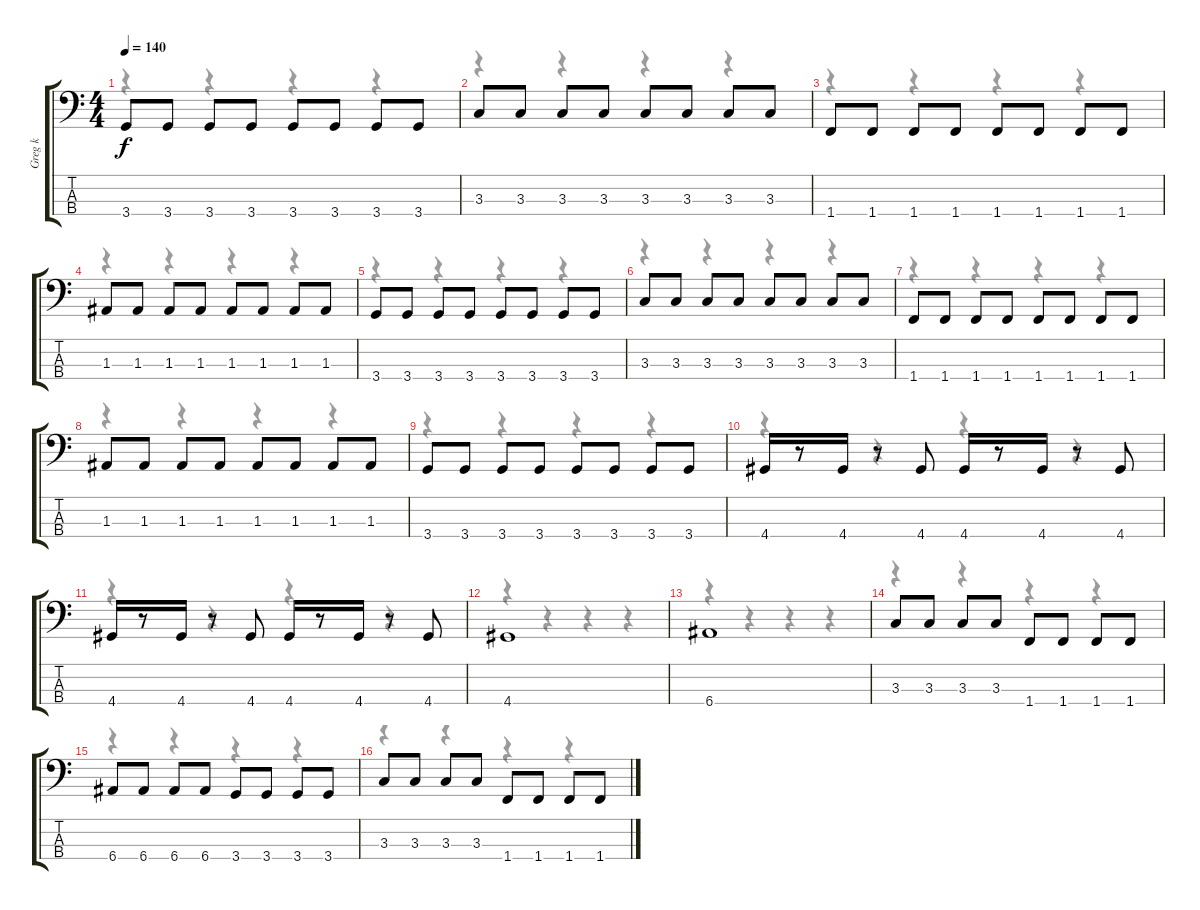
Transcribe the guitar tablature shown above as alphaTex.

\track ("Greg k" "Greg k") {instrument electricbasspick}
\staff {score tabs}
\tuning (G2 D2 A1 E1) {hide}
\voice
\ts (4 4)
\tempo 140
\clef f4
\ks c
3.4.8{dy f} 3.4.8 3.4.8 3.4.8 3.4.8 3.4.8 3.4.8 3.4.8 |
3.3.8 3.3.8 3.3.8 3.3.8 3.3.8 3.3.8 3.3.8 3.3.8 |
1.4.8 1.4.8 1.4.8 1.4.8 1.4.8 1.4.8 1.4.8 1.4.8 |
1.3.8 1.3.8 1.3.8 1.3.8 1.3.8 1.3.8 1.3.8 1.3.8 |
3.4.8 3.4.8 3.4.8 3.4.8 3.4.8 3.4.8 3.4.8 3.4.8 |
3.3.8 3.3.8 3.3.8 3.3.8 3.3.8 3.3.8 3.3.8 3.3.8 |
1.4.8 1.4.8 1.4.8 1.4.8 1.4.8 1.4.8 1.4.8 1.4.8 |
1.3.8 1.3.8 1.3.8 1.3.8 1.3.8 1.3.8 1.3.8 1.3.8 |
3.4.8 3.4.8 3.4.8 3.4.8 3.4.8 3.4.8 3.4.8 3.4.8 |
4.4.16 r.8 4.4.16 r.8 4.4.8 4.4.16 r.8 4.4.16 r.8 4.4.8 |
4.4.16 r.8 4.4.16 r.8 4.4.8 4.4.16 r.8 4.4.16 r.8 4.4.8 |
4.4.1 |
6.4.1 |
3.3.8 3.3.8 3.3.8 3.3.8 1.4.8 1.4.8 1.4.8 1.4.8 |
6.4.8 6.4.8 6.4.8 6.4.8 3.4.8 3.4.8 3.4.8 3.4.8 |
3.3.8 3.3.8 3.3.8 3.3.8 1.4.8 1.4.8 1.4.8 1.4.8
\voice
\clef f4
\ottava regular
\simile none
\ks c
r.4{dy f} r.4 r.4 r.4 |
r.4 r.4 r.4 r.4 |
r.4 r.4 r.4 r.4 |
r.4 r.4 r.4 r.4 |
r.4 r.4 r.4 r.4 |
r.4 r.4 r.4 r.4 |
r.4 r.4 r.4 r.4 |
r.4 r.4 r.4 r.4 |
r.4 r.4 r.4 r.4 |
r.4 r.4 r.4 r.4 |
r.4 r.4 r.4 r.4 |
r.4 r.4 r.4 r.4 |
r.4 r.4 r.4 r.4 |
r.4 r.4 r.4 r.4 |
r.4 r.4 r.4 r.4 |
r.4 r.4 r.4 r.4
